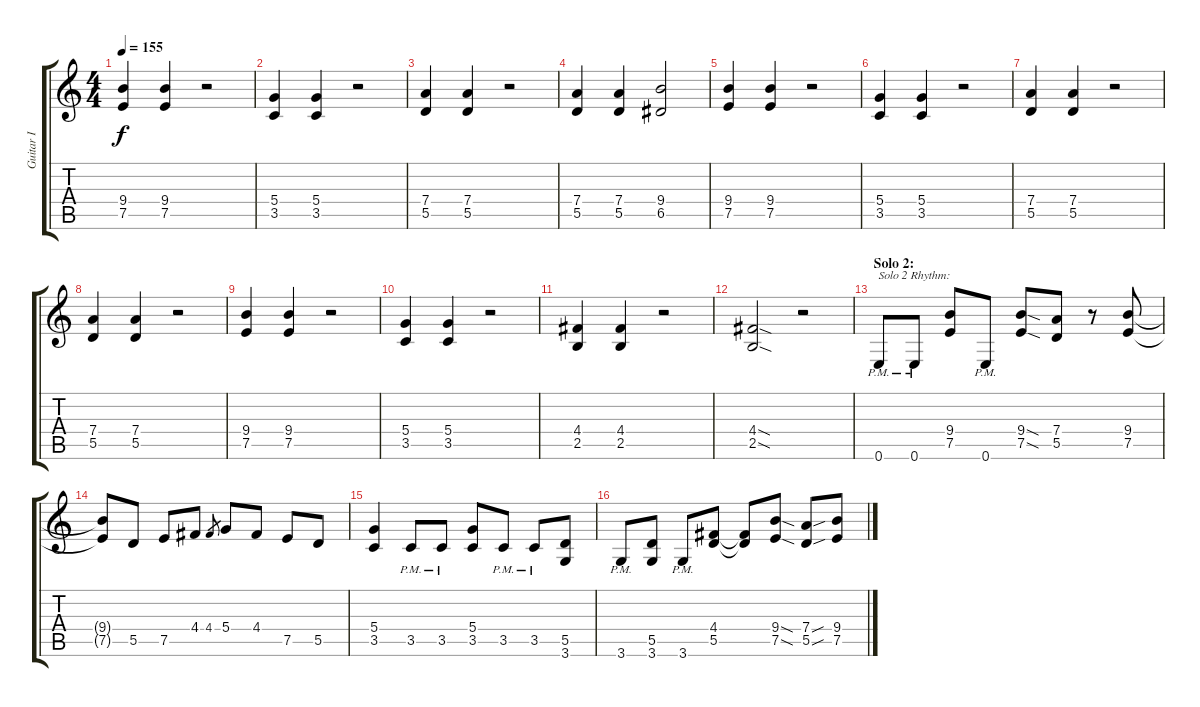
\track ("Guitar I" "Guitar I") {instrument distortionguitar}
\staff {score tabs}
\tuning (E4 B3 G3 D3 A2 E2) {hide}
\ts (4 4)
\tempo 155
\clef g2
\ks c
(9.4 7.5).4{dy f} (9.4 7.5).4 r.2 |
(5.4 3.5).4 (5.4 3.5).4 r.2 |
(7.4 5.5).4 (7.4 5.5).4 r.2 |
(7.4 5.5).4 (7.4 5.5).4 (9.4 6.5).2 |
(9.4 7.5).4 (9.4 7.5).4 r.2 |
(5.4 3.5).4 (5.4 3.5).4 r.2 |
(7.4 5.5).4 (7.4 5.5).4 r.2 |
(7.4 5.5).4 (7.4 5.5).4 r.2 |
(9.4 7.5).4 (9.4 7.5).4 r.2 |
(5.4 3.5).4 (5.4 3.5).4 r.2 |
(4.4 2.5).4 (4.4 2.5).4 r.2 |
(4.4{sod} 2.5{sod}).2 r.2 |
\section ("" "Solo 2:")
0.6{pm}.8{txt "Solo 2 Rhythm:"} 0.6{pm}.8 (9.4 7.5).8 0.6{pm}.8 (9.4{sod} 7.5{sod}).8 (7.4 5.5).8 r.8 (9.4 7.5).8 |
(9.4{t} 7.5{t}).8 5.5.8 7.5.8 4.4.8 4.4.8{gr} 5.4.8 4.4.8 7.5.8 5.5.8 |
(5.4 3.5).4 3.5{pm}.8 3.5{pm}.8 (5.4 3.5).8 3.5{pm}.8 3.5{pm}.8 (5.5 3.6).8 |
3.6{pm}.8 (5.5 3.6).8 3.6{pm}.8 (4.4 5.5).8 (4.4{t} 5.5{t}).8 (9.4{sod} 7.5{sod}).8 (7.4{sou} 5.5{sou}).8 (9.4 7.5).8
